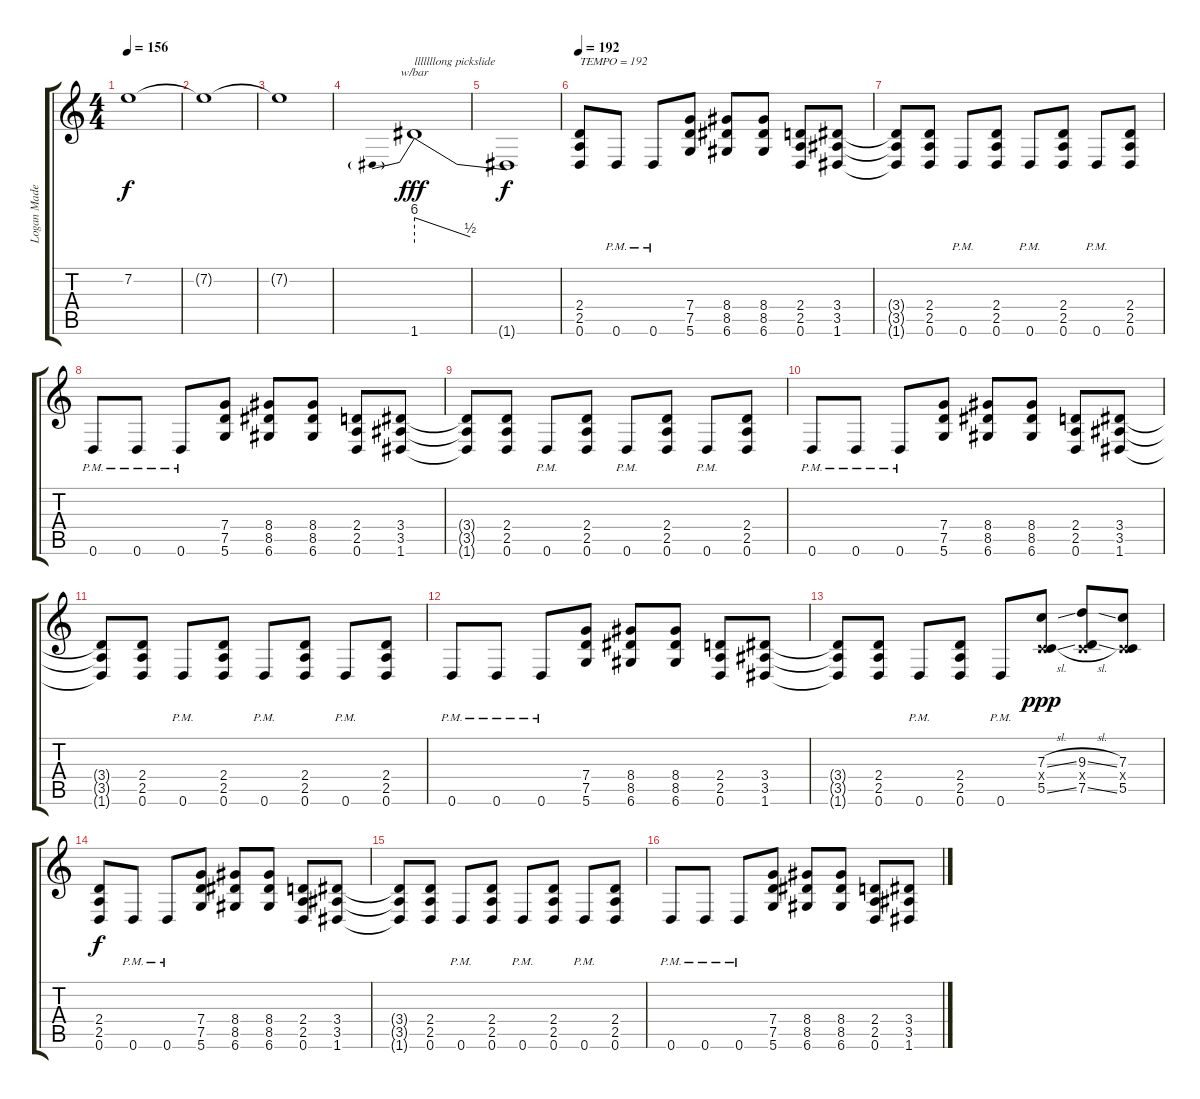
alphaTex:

\track ("Logan Mader" "Logan Made") {instrument distortionguitar}
\staff {score tabs}
\tuning (D4 A3 F3 C3 G2 D2) {hide}
\ts (4 4)
\tempo 156
\clef g2
\ks c
7.2{t}.1{dy f} |
7.2{t}.1 |
7.2{t}.1 |
1.6.1{tbe (predivedive default 0 24 60 2) txt "lllllllong pickslide" dy fff} |
1.6{t}.1{dy f} |
\tempo 192
(2.4 2.5 0.6).8{txt "TEMPO = 192"} 0.6{pm}.8 0.6{pm}.8 (7.4 7.5 5.6).8 (8.4 8.5 6.6).8 (8.4 8.5 6.6).8 (2.4 2.5 0.6).8 (3.4 3.5 1.6).8 |
(3.4{t} 3.5{t} 1.6{t}).8 (2.4 2.5 0.6).8 0.6{pm}.8 (2.4 2.5 0.6).8 0.6{pm}.8 (2.4 2.5 0.6).8 0.6{pm}.8 (2.4 2.5 0.6).8 |
0.6{pm}.8 0.6{pm}.8 0.6{pm}.8 (7.4 7.5 5.6).8 (8.4 8.5 6.6).8 (8.4 8.5 6.6).8 (2.4 2.5 0.6).8 (3.4 3.5 1.6).8 |
(3.4{t} 3.5{t} 1.6{t}).8 (2.4 2.5 0.6).8 0.6{pm}.8 (2.4 2.5 0.6).8 0.6{pm}.8 (2.4 2.5 0.6).8 0.6{pm}.8 (2.4 2.5 0.6).8 |
0.6{pm}.8 0.6{pm}.8 0.6{pm}.8 (7.4 7.5 5.6).8 (8.4 8.5 6.6).8 (8.4 8.5 6.6).8 (2.4 2.5 0.6).8 (3.4 3.5 1.6).8 |
(3.4{t} 3.5{t} 1.6{t}).8 (2.4 2.5 0.6).8 0.6{pm}.8 (2.4 2.5 0.6).8 0.6{pm}.8 (2.4 2.5 0.6).8 0.6{pm}.8 (2.4 2.5 0.6).8 |
0.6{pm}.8 0.6{pm}.8 0.6{pm}.8 (7.4 7.5 5.6).8 (8.4 8.5 6.6).8 (8.4 8.5 6.6).8 (2.4 2.5 0.6).8 (3.4 3.5 1.6).8 |
(3.4{t} 3.5{t} 1.6{t}).8 (2.4 2.5 0.6).8 0.6{pm}.8 (2.4 2.5 0.6).8 0.6{pm}.8 (7.3{sl} 0.4{x} 5.5{sl}).8{dy ppp} (9.3{sl} 0.4{x} 7.5{sl}).8 (7.3 0.4{x} 5.5).8 |
(2.4 2.5 0.6).8{dy f} 0.6{pm}.8 0.6{pm}.8 (7.4 7.5 5.6).8 (8.4 8.5 6.6).8 (8.4 8.5 6.6).8 (2.4 2.5 0.6).8 (3.4 3.5 1.6).8 |
(3.4{t} 3.5{t} 1.6{t}).8 (2.4 2.5 0.6).8 0.6{pm}.8 (2.4 2.5 0.6).8 0.6{pm}.8 (2.4 2.5 0.6).8 0.6{pm}.8 (2.4 2.5 0.6).8 |
0.6{pm}.8 0.6{pm}.8 0.6{pm}.8 (7.4 7.5 5.6).8 (8.4 8.5 6.6).8 (8.4 8.5 6.6).8 (2.4 2.5 0.6).8 (3.4 3.5 1.6).8
